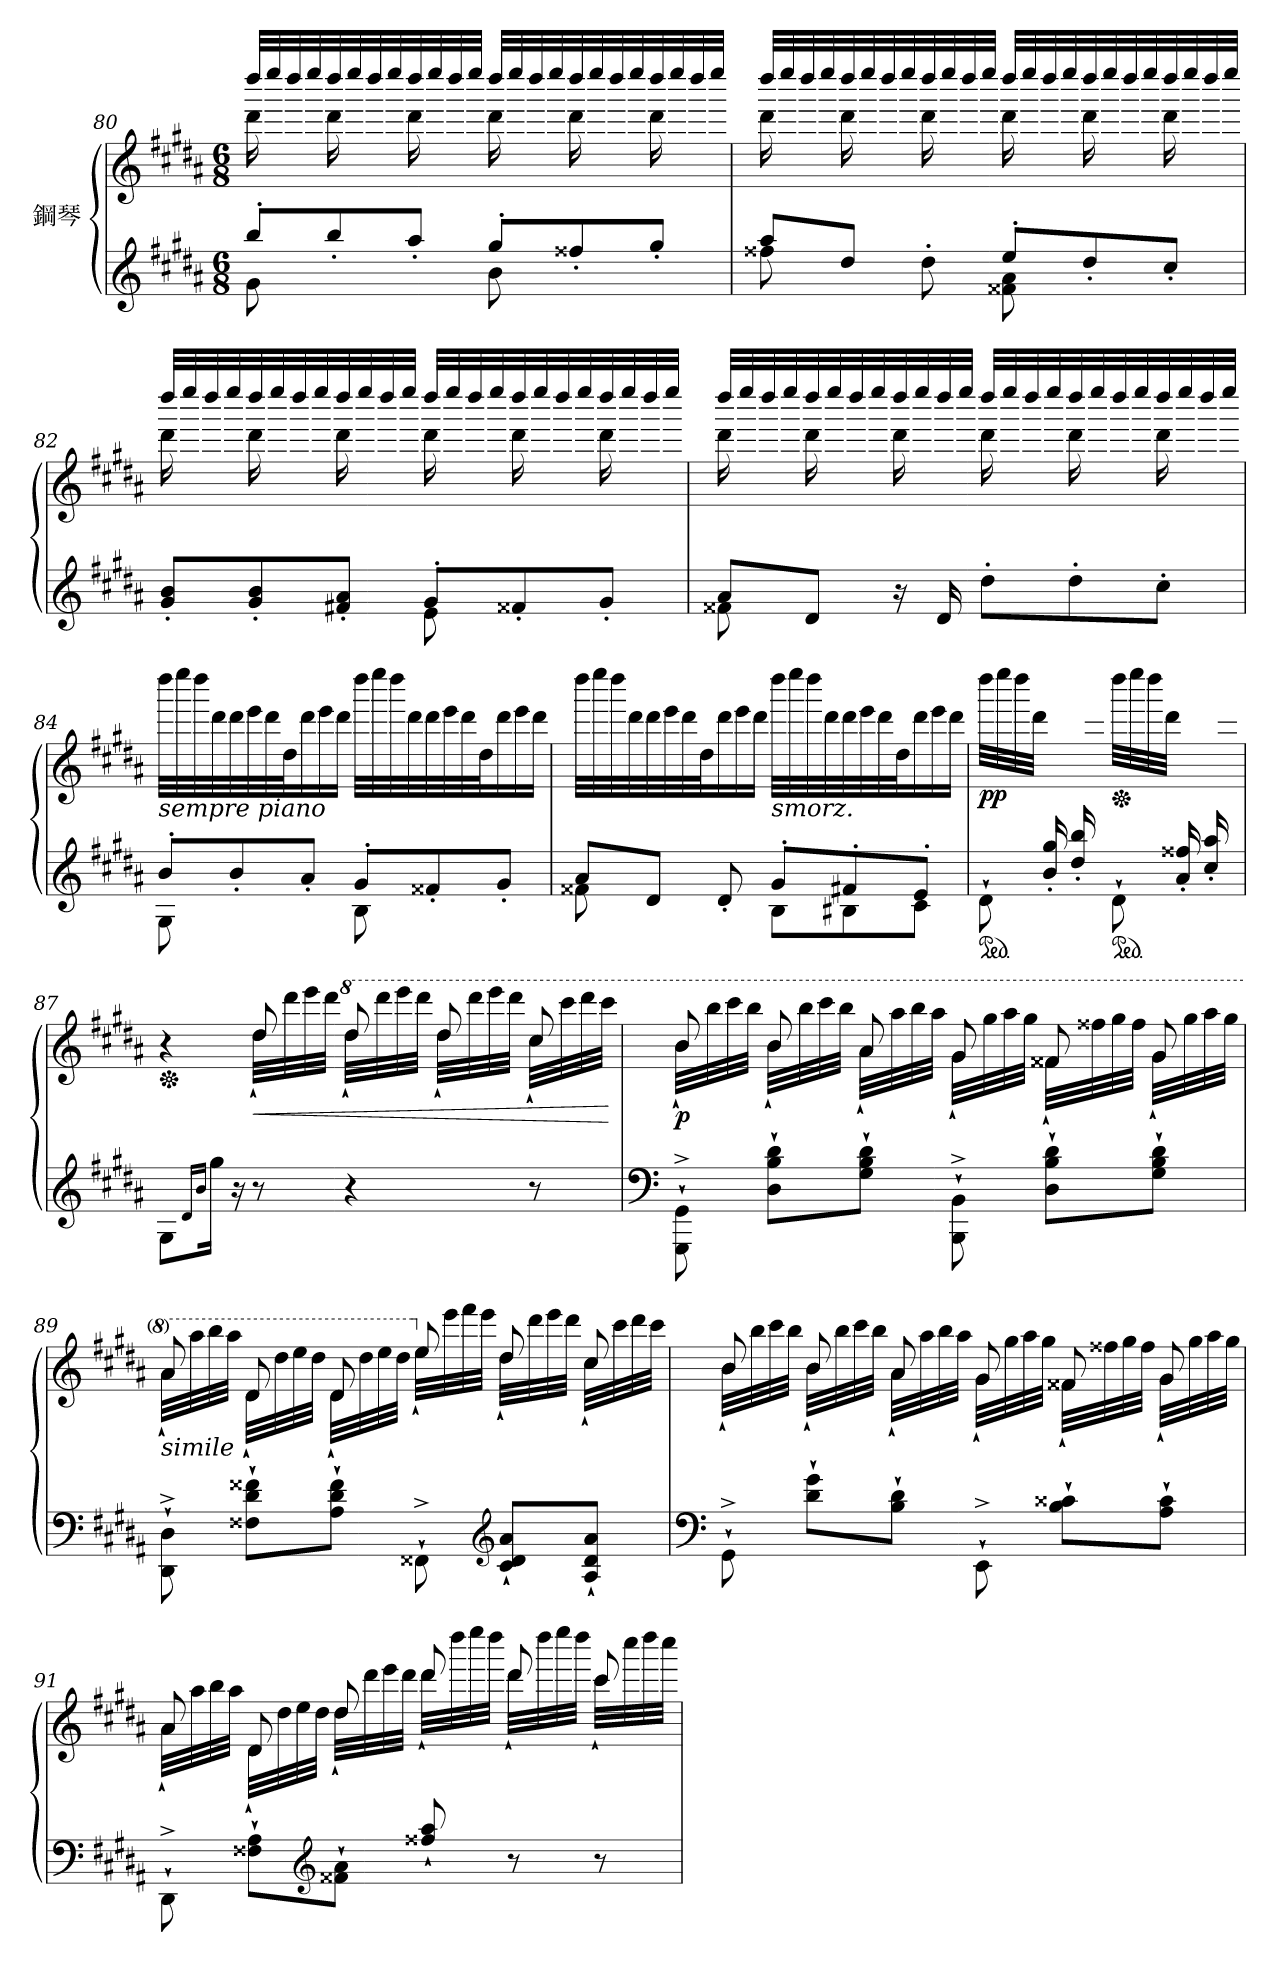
**kern	**kern	**dynam
*part1	*part1	*part1
*staff2	*staff1	*staff1/2
*I"鋼琴	*	*
*clefG2	*clefG2	*
*k[f#c#g#d#a#]	*k[f#c#g#d#a#]	*
*M6/8	*M6/8	*
=80	=80	=80
*^	*^	*
8bb'/L	8g#\	32dddd#/LLL	16ddd#\	.
.	.	32eeee/	.	.
.	.	32dddd#/	16ryy	.
.	.	32eeee/	.	.
8bb'/	4ryy	32dddd#/	16ddd#\	.
.	.	32eeee/	.	.
.	.	32dddd#/	16ryy	.
.	.	32eeee/	.	.
8aa#'/J	.	32dddd#/	16ddd#\	.
.	.	32eeee/	.	.
.	.	32dddd#/	16ryy	.
.	.	32eeee/JJJ	.	.
8gg#'/L	8b\	32dddd#/LLL	16ddd#\	.
.	.	32eeee/	.	.
.	.	32dddd#/	16ryy	.
.	.	32eeee/	.	.
8ff##X'/	4ryy	32dddd#/	16ddd#\	.
.	.	32eeee/	.	.
.	.	32dddd#/	16ryy	.
.	.	32eeee/	.	.
8gg#'/J	.	32dddd#/	16ddd#\	.
.	.	32eeee/	.	.
.	.	32dddd#/	16ryy	.
.	.	32eeee/JJJ	.	.
!!LO:LB:g=z	!!
=81	=81	=81	=81	=81
8aa#/L	8ff##X\	32dddd#/LLL	16ddd#\	.
.	.	32eeee/	.	.
.	.	32dddd#/	16ryy	.
.	.	32eeee/	.	.
8dd#/J	4ryy	32dddd#/	16ddd#\	.
.	.	32eeee/	.	.
.	.	32dddd#/	16ryy	.
.	.	32eeee/	.	.
8dd#'\	.	32dddd#/	16ddd#\	.
.	.	32eeee/	.	.
.	.	32dddd#/	16ryy	.
.	.	32eeee/JJJ	.	.
8ee'/L	8f##X\ 8a#\	32dddd#/LLL	16ddd#\	.
.	.	32eeee/	.	.
.	.	32dddd#/	16ryy	.
.	.	32eeee/	.	.
8dd#'/	4ryy	32dddd#/	16ddd#\	.
.	.	32eeee/	.	.
.	.	32dddd#/	16ryy	.
.	.	32eeee/	.	.
8cc#'/J	.	32dddd#/	16ddd#\	.
.	.	32eeee/	.	.
.	.	32dddd#/	16ryy	.
.	.	32eeee/JJJ	.	.
=82	=82	=82	=82	=82
8g#/' 8b/'L	4.ryy	32dddd#/LLL	16ddd#\	.
.	.	32eeee/	.	.
.	.	32dddd#/	16ryy	.
.	.	32eeee/	.	.
8g#/' 8b/'	.	32dddd#/	16ddd#\	.
.	.	32eeee/	.	.
.	.	32dddd#/	16ryy	.
.	.	32eeee/	.	.
8f#X/' 8a#/'J	.	32dddd#/	16ddd#\	.
.	.	32eeee/	.	.
.	.	32dddd#/	16ryy	.
.	.	32eeee/JJJ	.	.
8g#'/L	8e\	32dddd#/LLL	16ddd#\	.
.	.	32eeee/	.	.
.	.	32dddd#/	16ryy	.
.	.	32eeee/	.	.
8f##X'/	4ryy	32dddd#/	16ddd#\	.
.	.	32eeee/	.	.
.	.	32dddd#/	16ryy	.
.	.	32eeee/	.	.
8g#'/J	.	32dddd#/	16ddd#\	.
.	.	32eeee/	.	.
.	.	32dddd#/	16ryy	.
.	.	32eeee/JJJ	.	.
!!LO:LB:g=z	!!
=83	=83	=83	=83	=83
8a#/L	8f##X\	32dddd#/LLL	16ddd#\	.
.	.	32eeee/	.	.
.	.	32dddd#/	16ryy	.
.	.	32eeee/	.	.
8d#/J	2ryy	32dddd#/	16ddd#\	.
.	.	32eeee/	.	.
.	.	32dddd#/	16ryy	.
.	.	32eeee/	.	.
16r	.	32dddd#/	16ddd#\	.
.	.	32eeee/	.	.
16d#/	.	32dddd#/	16ryy	.
.	.	32eeee/JJJ	.	.
8dd#'\L	.	32dddd#/LLL	16ddd#\	.
.	.	32eeee/	.	.
.	.	32dddd#/	16ryy	.
.	.	32eeee/	.	.
8dd#'\	.	32dddd#/	16ddd#\	.
.	.	32eeee/	.	.
.	.	32dddd#/	16ryy	.
.	.	32eeee/	.	.
8cc#'\J	8ryy	32dddd#/	16ddd#\	.
.	.	32eeee/	.	.
.	.	32dddd#/	16ryy	.
.	.	32eeee/JJJ	.	.
*	*	*v	*v	*
=84	=84	=84	=84
*	*	*MM96	*
!	!	!LO:TX:b:i:t=sempre piano	!
8b'/L	8G#\	32dddd#\LLL	.
.	.	32eeee\	.
.	.	32dddd#\	.
.	.	32ddd#\	.
8b'/	4ryy	32ddd#\	.
.	.	32eee\	.
.	.	32ddd#\	.
.	.	32dd#\J	.
*	*	*Xtuplet	*
8a#'/J	.	24ddd#\	.
.	.	24eee\	.
.	.	24ddd#\JJ	.
*	*	*MM98	*
8g#'/L	8B\	32dddd#\LLL	.
.	.	32eeee\	.
.	.	32dddd#\	.
.	.	32ddd#\	.
8f##X'/	4ryy	32ddd#\	.
.	.	32eee\	.
.	.	32ddd#\	.
.	.	32dd#\J	.
8g#'/J	.	24ddd#\	.
.	.	24eee\	.
.	.	24ddd#\JJ	.
!!LO:LB:g=z
=85	=85	=85	=85
8a#/L	8f##X\	32dddd#\LLL	.
.	.	32eeee\	.
.	.	32dddd#\	.
.	.	32ddd#\	.
8d#/J	4ryy	32ddd#\	.
.	.	32eee\	.
.	.	32ddd#\	.
.	.	32dd#\J	.
8d#'/	.	24ddd#\	.
.	.	24eee\	.
.	.	24ddd#\JJ	.
!	!	!LO:TX:b:i:t=smorz.	!
8g#'/L	8B\L	32dddd#\LLL	.
.	.	32eeee\	.
.	.	32dddd#\	.
.	.	32ddd#\	.
8f#X'/	8B#X\	32ddd#\	.
.	.	32eee\	.
.	.	32ddd#\	.
.	.	32dd#\J	.
8e'/J	8c#\J	24ddd#\	.
.	.	24eee\	.
.	.	24ddd#\JJ	.
*v	*v	*	*
=86	=86	=86
*ped	*	*
*	*^	*
!	!	!	!LO:DY:b
8d#`\	32dddd#\LLL	4ryy	pp
.	32eeee\	.	.
.	32dddd#\	.	.
.	32ddd#\JJJ	.	.
16b/' 16gg#/'LL	8ryy	.	.
16dd#/' 16bb/'J	.	.	.
8ryy	8ryy	8gg#\` 8ddd#\`J	.
*ped	*	*	*
*	*Xped	*	*
8d#`\	32dddd#\LLL	4ryy	.
.	32eeee\	.	.
.	32dddd#\	.	.
.	32ddd#\JJJ	.	.
16a#/' 16ff##X/'LL	8ryy	.	.
16cc#/' 16aa#/'J	.	.	.
8ryy	8ryy	8ff##X\` 8ddd#\`J	.
=87	=87	=87	=87
*	*Xped	*	*
8G#\L	4r	4ryy	.
16qd#/LL	.	.	.
16qb/JJ	.	.	.
16gg#\Jk	.	.	.
16r	.	.	.
*	*MM94	*	*
!	!	!	!LO:HP:b
8r	8dd#/	32dd#`\LLL	<
.	.	32ddd#\	.
.	.	32eee\	.
.	.	32ddd#\JJJ	.
*	*8va	*	*
4r	8ddd#/	32ddd#`\LLL	.
.	.	32dddd#\	.
.	.	32eeee\	.
.	.	32dddd#\JJJ	.
.	8ddd#/	32ddd#`\LLL	.
.	.	32dddd#\	.
.	.	32eeee\	.
.	.	32dddd#\JJJ	.
8r	8ccc#/	32ccc#`\LLL	.
.	.	32cccc#\	.
.	.	32dddd#\	.
.	.	32cccc#\JJJ	.
*	*v	*v	*
.	.	[
!!LO:PB:g=z
=88	=88	=88
*clefF4	*	*
*	*^	*
!	!	!	!LO:DY:b
8GGG#\`^ 8GG#\`^	8bb/	32bb`\LLL	p
.	.	32bbb\	.
.	.	32cccc#\	.
.	.	32bbb\JJJ	.
8D#\` 8B\` 8d#\`L	8bb/	32bb`\LLL	.
.	.	32bbb\	.
.	.	32cccc#\	.
.	.	32bbb\JJJ	.
8G#\` 8B\` 8d#\`J	8aa#/	32aa#`\LLL	.
.	.	32aaa#\	.
.	.	32bbb\	.
.	.	32aaa#\JJJ	.
8BBB\`^ 8BB\`^	8gg#/	32gg#`\LLL	.
.	.	32ggg#\	.
.	.	32aaa#\	.
.	.	32ggg#\JJJ	.
8D#\` 8B\` 8d#\`L	8ff##X/	32ff##`\LLL	.
.	.	32fff##X\	.
.	.	32ggg#\	.
.	.	32fff##\JJJ	.
8G#\` 8B\` 8d#\`J	8gg#/	32gg#`\LLL	.
.	.	32ggg#\	.
.	.	32aaa#\	.
.	.	32ggg#\JJJ	.
=89	=89	=89	=89
!	!LO:TX:b:i:t=simile	!	!
8DD#\`^ 8D#\`^	8aa#/	32aa#`\LLL	.
.	.	32aaa#\	.
.	.	32bbb\	.
.	.	32aaa#\JJJ	.
8F##X\` 8d#\` 8f##X\`L	8dd#/	32dd#`\LLL	.
.	.	32ddd#\	.
.	.	32eee\	.
.	.	32ddd#\JJJ	.
8A#\` 8d#\` 8f##\`J	8dd#/	32dd#`\LLL	.
.	.	32ddd#\	.
.	.	32eee\	.
.	.	32ddd#\JJJ	.
*	*X8va	*	*
8FF##X`^\	8ee/	32ee`\LLL	.
.	.	32eee\	.
.	.	32fff#\	.
.	.	32eee\JJJ	.
*clefG2	*	*	*
8c#/` 8d#/` 8a#/`L	8dd#/	32dd#`\LLL	.
.	.	32ddd#\	.
.	.	32eee\	.
.	.	32ddd#\JJJ	.
8A#/` 8d#/` 8a#/`J	8cc#/	32cc#`\LLL	.
.	.	32ccc#\	.
.	.	32ddd#\	.
.	.	32ccc#\JJJ	.
!!LO:LB:g=z	!!
=90	=90	=90	=90
*clefF4	*	*	*
8GG#`^\	8b/	32b`\LLL	.
.	.	32bb\	.
.	.	32ccc#\	.
.	.	32bb\JJJ	.
8d#\` 8g#\`L	8b/	32b`\LLL	.
.	.	32bb\	.
.	.	32ccc#\	.
.	.	32bb\JJJ	.
8B\` 8d#\`J	8a#/	32a#`\LLL	.
.	.	32aa#\	.
.	.	32bb\	.
.	.	32aa#\JJJ	.
8EE`^\	8g#/	32g#`\LLL	.
.	.	32gg#\	.
.	.	32aa#\	.
.	.	32gg#\JJJ	.
8B\` 8c##X\`L	8f##X/	32f##`\LLL	.
.	.	32ff##X\	.
.	.	32gg#\	.
.	.	32ff##\JJJ	.
8A#\` 8c##\`J	8g#/	32g#`\LLL	.
.	.	32gg#\	.
.	.	32aa#\	.
.	.	32gg#\JJJ	.
=91	=91	=91	=91
8DD#`^\	8a#/	32a#`\LLL	.
.	.	32aa#\	.
.	.	32bb\	.
.	.	32aa#\JJJ	.
8F##X\` 8A#\`L	8d#/	32d#`\LLL	.
.	.	32dd#\	.
.	.	32ee\	.
.	.	32dd#\JJJ	.
*clefG2	*	*	*
8f##X\` 8a#\`J	8dd#/	32dd#`\LLL	.
.	.	32ddd#\	.
.	.	32eee\	.
.	.	32ddd#\JJJ	.
8ff##X/` 8aa#/`	8ddd#/	32ddd#`\LLL	.
.	.	32dddd#\	.
.	.	32eeee\	.
.	.	32dddd#\JJJ	.
8r	8ddd#/	32ddd#`\LLL	.
.	.	32dddd#\	.
.	.	32eeee\	.
.	.	32dddd#\JJJ	.
8r	8ccc#/	32ccc#`\LLL	.
.	.	32cccc#\	.
.	.	32dddd#\	.
.	.	32cccc#\JJJ	.
*	*v	*v	*
=	=	=
*-	*-	*-
